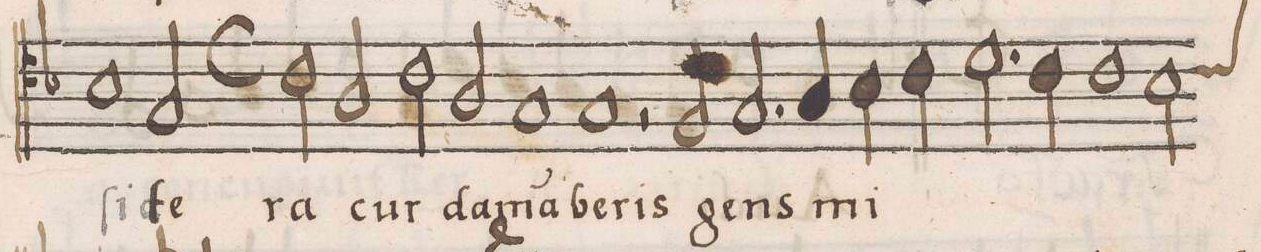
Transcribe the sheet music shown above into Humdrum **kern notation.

**kern	**text
*I"ALTVS	*
*clefC4	*
*k[b-]	*
*met(C.)	*
*M6/2	*
1B-	.
2G/	te-
=94-	=94-
*M2/1	*
*met(C)	*
2c\	-ra
2A/	cur
2c\	dam-
2A/	-(n)a-
=95-	=95-
1G	-be-
1G	-ris
=96-	=96-
2r	.
2F/	gens
2.G/	mi-
4A/	.
=97-	=97-
4B-\	.
4c\	.
2.d\	.
4c\	.
1c\	.
=98-	=98-
*custos:c	*
2B-\	.
*-	*-
